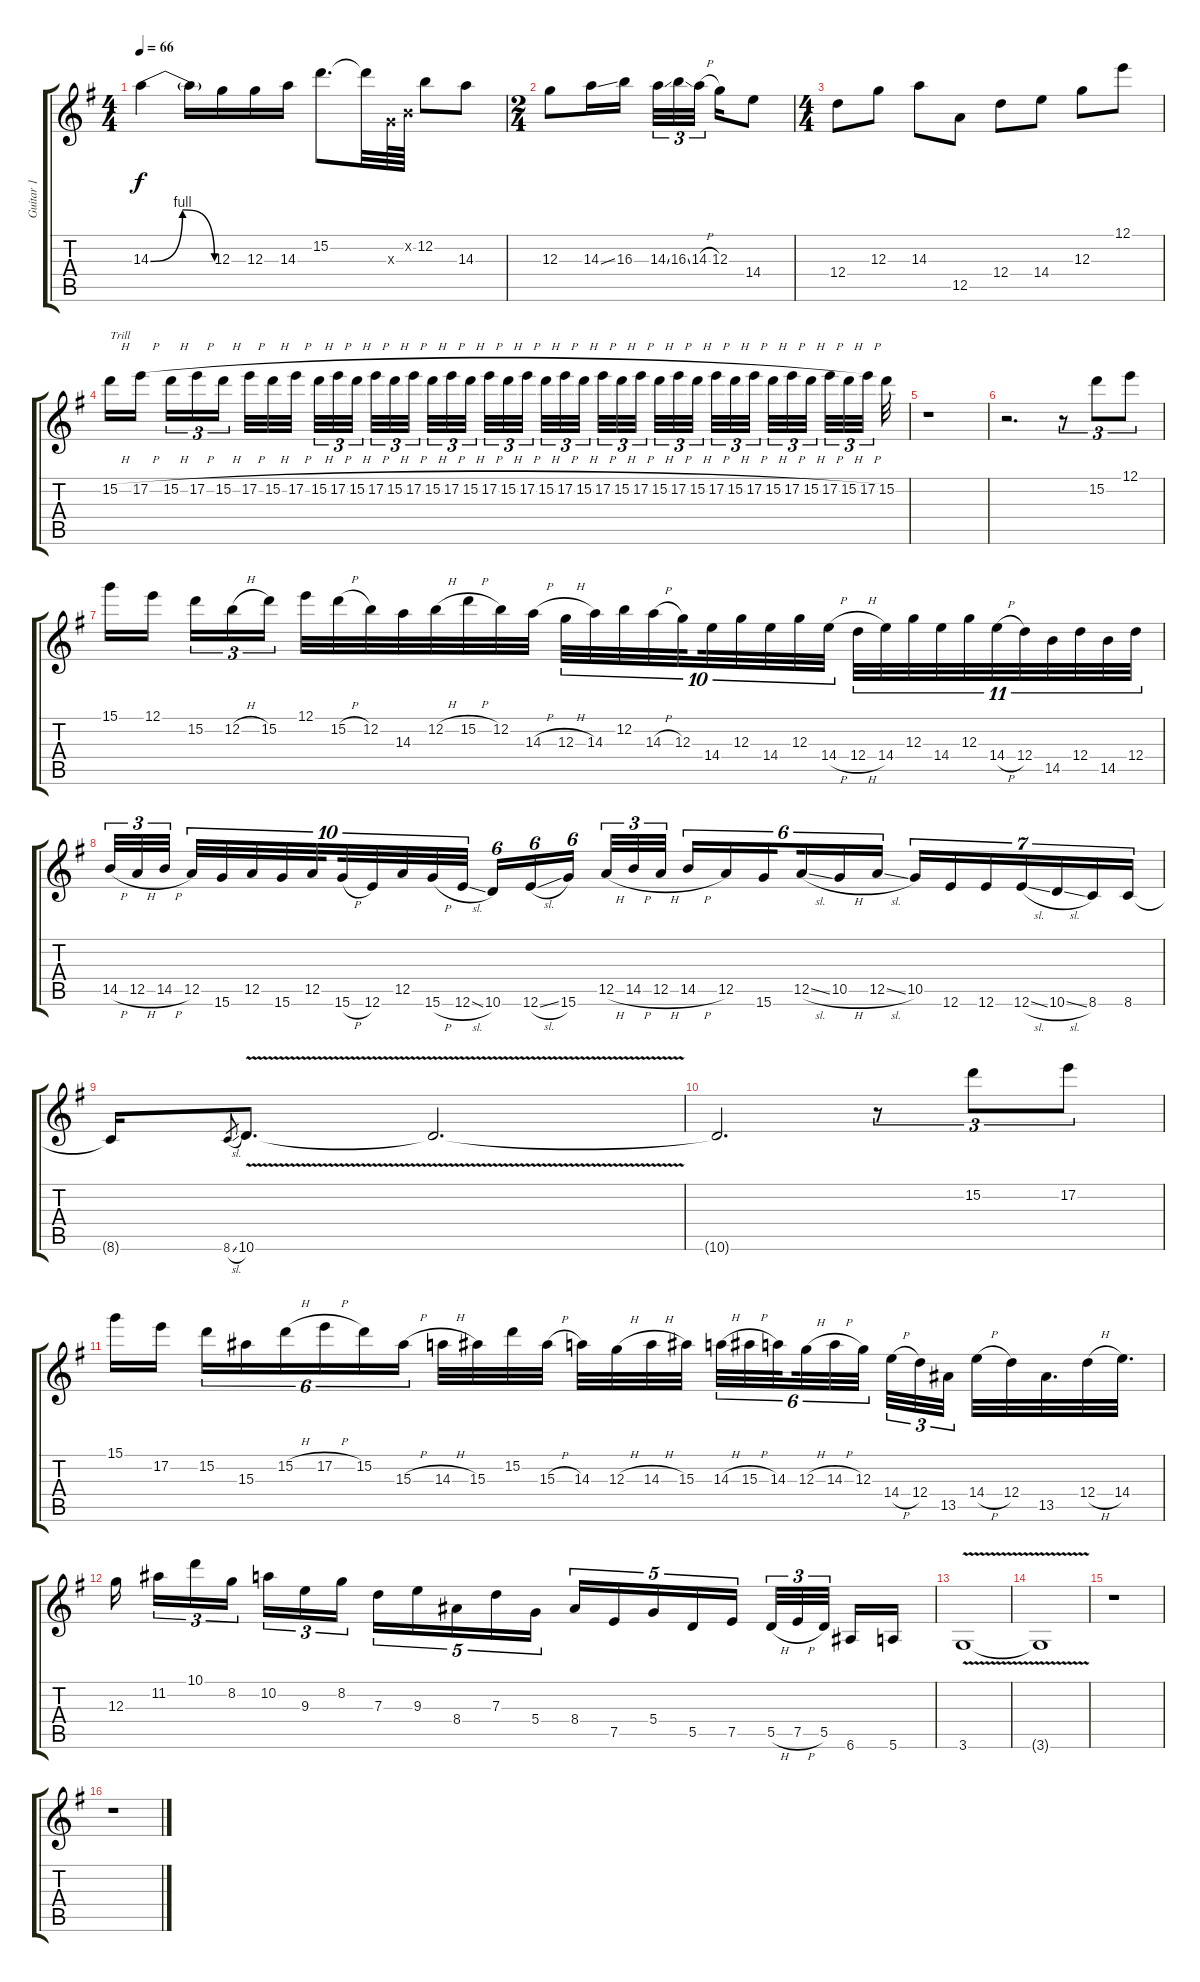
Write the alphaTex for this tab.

\track ("Guitar 1" "Guitar 1") {instrument electricguitarclean}
\staff {score tabs}
\tuning (E4 B3 G3 D3 A2 E2) {hide}
\ts (4 4)
\tempo 66
\clef g2
\ks g
14.3{be (bendrelease 0 0 5 4 30 4 60 0)}.4{dy f} 14.3{t}.16 12.3.16 12.3.16 14.3.16 15.2.8{d} 15.2{t}.32 0.3{x}.64 0.2{x}.64 12.2.8 14.3.8 |
\ts (2 4)
12.3.8 14.3{ss}.16 16.3.16 14.3{ss}.32{tu (3 2)} 16.3{ss}.32{tu (3 2)} 14.3{h}.32{tu (3 2) beam splitsecondary} 12.3.16 14.4.8 |
\ts (4 4)
12.4.8 12.3.8 14.3.8 12.5.8 12.4.8 14.4.8 12.3.8 12.1.8 |
15.2{h}.16{txt "Trill"} 17.2{h}.16{beam splitsecondary} 15.2{h}.16{tu (3 2)} 17.2{h}.16{tu (3 2)} 15.2{h}.16{tu (3 2)} 17.2{h}.32 15.2{h}.32 17.2{h}.32{beam splitsecondary} 15.2{h}.32{tu (3 2)} 17.2{h}.32{tu (3 2)} 15.2{h}.32{tu (3 2) beam splitsecondary} 17.2{h}.32{tu (3 2)} 15.2{h}.32{tu (3 2)} 17.2{h}.32{tu (3 2) beam splitsecondary} 15.2{h}.32{tu (3 2)} 17.2{h}.32{tu (3 2)} 15.2{h}.32{tu (3 2) volume 0 beam splitsecondary} 17.2{h}.32{tu (3 2)} 15.2{h}.32{tu (3 2)} 17.2{h}.32{tu (3 2) beam splitsecondary} 15.2{h}.32{tu (3 2)} 17.2{h}.32{tu (3 2)} 15.2{h}.32{tu (3 2) beam splitsecondary} 17.2{h}.32{tu (3 2)} 15.2{h}.32{tu (3 2)} 17.2{h}.32{tu (3 2) beam splitsecondary} 15.2{h}.32{tu (3 2)} 17.2{h}.32{tu (3 2)} 15.2{h}.32{tu (3 2) beam splitsecondary} 17.2{h}.32{tu (3 2)} 15.2{h}.32{tu (3 2)} 17.2{h}.32{tu (3 2) beam splitsecondary} 15.2{h}.32{tu (3 2)} 17.2{h}.32{tu (3 2)} 15.2{h}.32{tu (3 2) beam splitsecondary} 17.2{h}.32{tu (3 2)} 15.2{h}.32{tu (3 2)} 17.2{h}.32{tu (3 2) beam splitsecondary} 15.2.32 |
r.1 |
r.2{d volume 16} r.8{tu (3 2)} 15.2.8{tu (3 2)} 12.1.8{tu (3 2)} |
15.1.16 12.1.16{beam splitsecondary} 15.2.16{tu (3 2)} 12.2{h}.16{tu (3 2)} 15.2.16{tu (3 2)} 12.1.32 15.2{h}.32 12.2.32 14.3.32 12.2{h}.32 15.2{h}.32 12.2.32 14.3{h}.32 12.3{h}.32{tu (10 8)} 14.3.32{tu (10 8)} 12.2.32{tu (10 8)} 14.3{h}.32{tu (10 8)} 12.3.32{tu (10 8) beam splitsecondary} 14.4.32{tu (10 8)} 12.3.32{tu (10 8)} 14.4.32{tu (10 8)} 12.3.32{tu (10 8)} 14.4{h}.32{tu (10 8)} 12.4{h}.32{tu (11 8)} 14.4.32{tu (11 8)} 12.3.32{tu (11 8)} 14.4.32{tu (11 8)} 12.3.32{tu (11 8)} 14.4{h}.32{tu (11 8)} 12.4.32{tu (11 8)} 14.5.32{tu (11 8)} 12.4.32{tu (11 8)} 14.5.32{tu (11 8)} 12.4.32{tu (11 8)} |
14.5{h}.32{tu (3 2)} 12.5{h}.32{tu (3 2)} 14.5{h}.32{tu (3 2) beam splitsecondary} 12.5.32{tu (10 8)} 15.6.32{tu (10 8)} 12.5.32{tu (10 8)} 15.6.32{tu (10 8)} 12.5.32{tu (10 8) beam splitsecondary} 15.6{h}.32{tu (10 8)} 12.6.32{tu (10 8)} 12.5.32{tu (10 8)} 15.6{h}.32{tu (10 8)} 12.6{sl}.32{tu (10 8) beam splitsecondary} 10.6.16{tu (6 4)} 12.6{sl}.16{tu (6 4)} 15.6.16{tu (6 4) beam splitsecondary} 12.5{h}.32{tu (3 2)} 14.5{h}.32{tu (3 2)} 12.5{h}.32{tu (3 2)} 14.5{h}.16{tu (6 4)} 12.5.16{tu (6 4)} 15.6.16{tu (6 4) beam splitsecondary} 12.5{sl}.16{tu (6 4)} 10.5{h}.16{tu (6 4)} 12.5{sl}.16{tu (6 4)} 10.5.16{tu (7 4)} 12.6.16{tu (7 4)} 12.6.16{tu (7 4)} 12.6{sl}.16{tu (7 4)} 10.6{sl}.16{tu (7 4)} 8.6.16{tu (7 4)} 8.6.16{tu (7 4)} |
8.6{t}.16 8.6{sl}.8{gr} 10.6{v}.8{d} 10.6{t}.2{d} |
10.6{t}.2{d} r.8{tu (3 2)} 15.2.8{tu (3 2)} 17.2.8{tu (3 2)} |
15.1.16 17.2.16{beam splitsecondary} 15.2.16{tu (6 4)} 15.3.16{tu (6 4)} 15.2{h}.16{tu (6 4)} 17.2{h}.16{tu (6 4)} 15.2.16{tu (6 4)} 15.3{h}.16{tu (6 4) beam splitsecondary} 14.3{h}.32 15.3.32 15.2.32 15.3{h}.32 14.3.32 12.3{h}.32 14.3{h}.32 15.3.32{beam splitsecondary} 14.3{h}.32{tu (6 4)} 15.3{h}.32{tu (6 4)} 14.3.32{tu (6 4) beam splitsecondary} 12.3{h}.32{tu (6 4)} 14.3{h}.32{tu (6 4)} 12.3.32{tu (6 4)} 14.4{h}.32{tu (3 2)} 12.4.32{tu (3 2)} 13.5.32{tu (3 2) beam splitsecondary} 14.4{h}.32 12.4.32 13.5.32{d} 12.4{h}.32 14.4.32{d} |
12.3.16{beam splitsecondary} 11.2.16{tu (3 2)} 10.1.16{tu (3 2)} 8.2.16{tu (3 2) beam splitsecondary} 10.2.16{tu (3 2)} 9.3.16{tu (3 2)} 8.2.16{tu (3 2) beam splitsecondary} 7.3.16{tu (5 4)} 9.3.16{tu (5 4)} 8.4.16{tu (5 4)} 7.3.16{tu (5 4)} 5.4.16{tu (5 4) beam splitsecondary} 8.4.16{tu (5 4)} 7.5.16{tu (5 4)} 5.4.16{tu (5 4)} 5.5.16{tu (5 4)} 7.5.16{tu (5 4) beam splitsecondary} 5.5{h}.32{tu (3 2)} 7.5{h}.32{tu (3 2)} 5.5.32{tu (3 2) beam splitsecondary} 6.6.16 5.6.16 |
3.6{v}.1 |
3.6{t}.1 |
r.1 |
r.1
